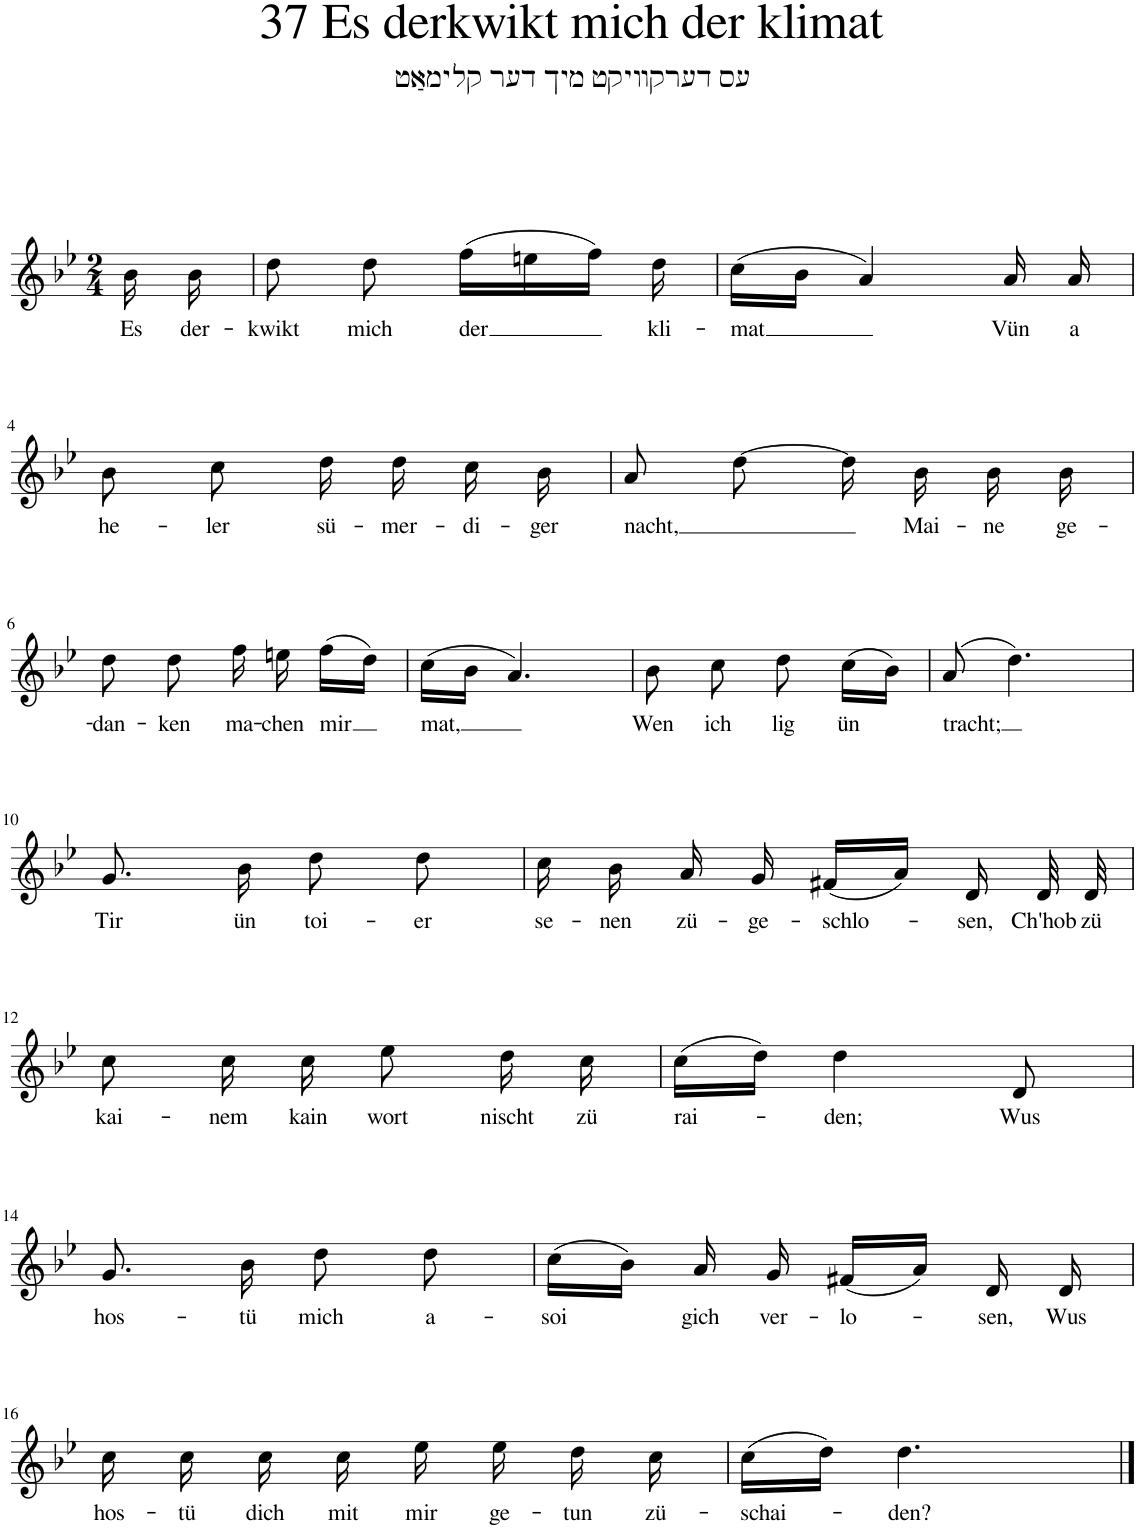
**kern	**text
*part1	*part1
*staff1	*staff1
*I"Piano	*
*I'Pno.	*
*clefG2	*
*k[b-e-]	*
*M2/4	*
=1	=1
!	!LO:LY:b
16b-\	Es
!	!LO:LY:b
16b-\	der-
=2	=2
!	!LO:LY:b
8dd\	-kwikt
!	!LO:LY:b
8dd\	mich
!	!LO:LY:b
(16ff\LL	der
16een\	.
16ff\JJ)	.
!	!LO:LY:b
16dd\	kli-
=3	=3
!	!LO:LY:b
(16cc\LL	-mat
16b-\JJ	.
4a/)	.
!	!LO:LY:b
16a/	Vün
!	!LO:LY:b
16a/	a
!!LO:LB:g=z
=4	=4
!	!LO:LY:b
8b-\	he-
!	!LO:LY:b
8cc\	-ler
!	!LO:LY:b
16dd\	sü-
!	!LO:LY:b
16dd\	-mer-
!	!LO:LY:b
16cc\	-di-
!	!LO:LY:b
16b-\	-ger
=5	=5
!	!LO:LY:b
8a/	nacht,
[8dd\	.
16dd\]	.
!	!LO:LY:b
16b-\	Mai-
!	!LO:LY:b
16b-\	-ne
!	!LO:LY:b
16b-\	ge-
!!LO:LB:g=z
=6	=6
!	!LO:LY:b
8dd\	-dan-
!	!LO:LY:b
8dd\	-ken
!	!LO:LY:b
16ff\	ma-
!	!LO:LY:b
16een\	-chen
!	!LO:LY:b
(16ff\LL	mir
16dd\JJ)	.
=7	=7
!	!LO:LY:b
(16cc\LL	mat,
16b-\JJ	.
4.a/)	.
=8	=8
!	!LO:LY:b
8b-\	Wen
!	!LO:LY:b
8cc\	ich
!	!LO:LY:b
8dd\	lig
!	!LO:LY:b
(16cc\LL	ün
16b-\JJ)	.
=9	=9
!	!LO:LY:b
(8a/	tracht;
4.dd\)	.
!!LO:LB:g=z
=10	=10
!	!LO:LY:b
8.g/	Tir
!	!LO:LY:b
16b-\	ün
!	!LO:LY:b
8dd\	toi-
!	!LO:LY:b
8dd\	-er
=11	=11
!	!LO:LY:b
16cc\	se-
!	!LO:LY:b
16b-\	-nen
!	!LO:LY:b
16a/	zü-
!	!LO:LY:b
16g/	-ge-
!	!LO:LY:b
(16f#X/LL	-schlo-
16a/JJ)	.
!	!LO:LY:b
16d/	-sen,
!	!LO:LY:b
32d/	Ch'hob
!	!LO:LY:b
32d/	zü
!!LO:LB:g=z
=12	=12
!	!LO:LY:b
8cc\	kai-
!	!LO:LY:b
16cc\	-nem
!	!LO:LY:b
16cc\	kain
!	!LO:LY:b
8ee-\	wort
!	!LO:LY:b
16dd\	nischt
!	!LO:LY:b
16cc\	zü
=13	=13
!	!LO:LY:b
(16cc\LL	rai-
16dd\JJ)	.
!	!LO:LY:b
4dd\	-den;
!	!LO:LY:b
8d/	Wus
!!LO:LB:g=z
=14	=14
!	!LO:LY:b
8.g/	hos-
!	!LO:LY:b
16b-\	-tü
!	!LO:LY:b
8dd\	mich
!	!LO:LY:b
8dd\	a-
=15	=15
!	!LO:LY:b
(16cc\LL	-soi
16b-\JJ)	.
!	!LO:LY:b
16a/	gich
!	!LO:LY:b
16g/	ver-
!	!LO:LY:b
(16f#X/LL	-lo-
16a/JJ)	.
!	!LO:LY:b
16d/	-sen,
!	!LO:LY:b
16d/	Wus
!!LO:LB:g=z
=16	=16
!	!LO:LY:b
16cc\	hos-
!	!LO:LY:b
16cc\	-tü
!	!LO:LY:b
16cc\	dich
!	!LO:LY:b
16cc\	mit
!	!LO:LY:b
16ee-\	mir
!	!LO:LY:b
16ee-\	ge-
!	!LO:LY:b
16dd\	-tun
!	!LO:LY:b
16cc\	zü-
=17	=17
!	!LO:LY:b
(16cc\LL	-schai-
16dd\JJ)	.
!	!LO:LY:b
4.dd\	-den?
==	==
*-	*-
